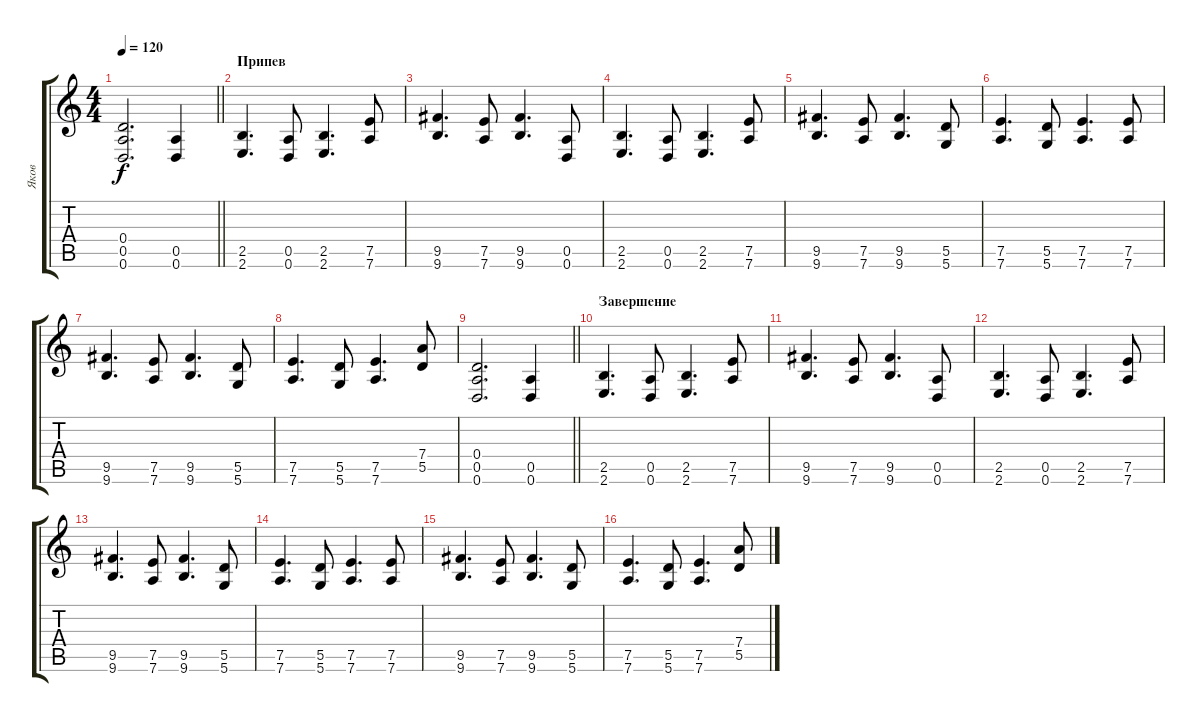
\track ("Яков" "Яков") {instrument distortionguitar}
\staff {score tabs}
\tuning (E4 B3 G3 D3 A2 D2) {hide}
\ts (4 4)
\tempo 120
\clef g2
\barLineRight lightlight
\ks c
(0.4 0.5 0.6).2{d dy f} (0.5 0.6).4 |
\section ("" "Припев")
(2.5 2.6).4{d} (0.5 0.6).8 (2.5 2.6).4{d} (7.5 7.6).8 |
(9.5 9.6).4{d} (7.5 7.6).8 (9.5 9.6).4{d} (0.5 0.6).8 |
(2.5 2.6).4{d} (0.5 0.6).8 (2.5 2.6).4{d} (7.5 7.6).8 |
(9.5 9.6).4{d} (7.5 7.6).8 (9.5 9.6).4{d} (5.5 5.6).8 |
(7.5 7.6).4{d} (5.5 5.6).8 (7.5 7.6).4{d} (7.5 7.6).8 |
(9.5 9.6).4{d} (7.5 7.6).8 (9.5 9.6).4{d} (5.5 5.6).8 |
(7.5 7.6).4{d} (5.5 5.6).8 (7.5 7.6).4{d} (7.4 5.5).8 |
\barLineRight lightlight
(0.4 0.5 0.6).2{d} (0.5 0.6).4 |
\section ("" "Завершение")
(2.5 2.6).4{d} (0.5 0.6).8 (2.5 2.6).4{d} (7.5 7.6).8 |
(9.5 9.6).4{d} (7.5 7.6).8 (9.5 9.6).4{d} (0.5 0.6).8 |
(2.5 2.6).4{d} (0.5 0.6).8 (2.5 2.6).4{d} (7.5 7.6).8 |
(9.5 9.6).4{d} (7.5 7.6).8 (9.5 9.6).4{d} (5.5 5.6).8 |
(7.5 7.6).4{d} (5.5 5.6).8 (7.5 7.6).4{d} (7.5 7.6).8 |
(9.5 9.6).4{d} (7.5 7.6).8 (9.5 9.6).4{d} (5.5 5.6).8 |
(7.5 7.6).4{d} (5.5 5.6).8 (7.5 7.6).4{d} (7.4 5.5).8
